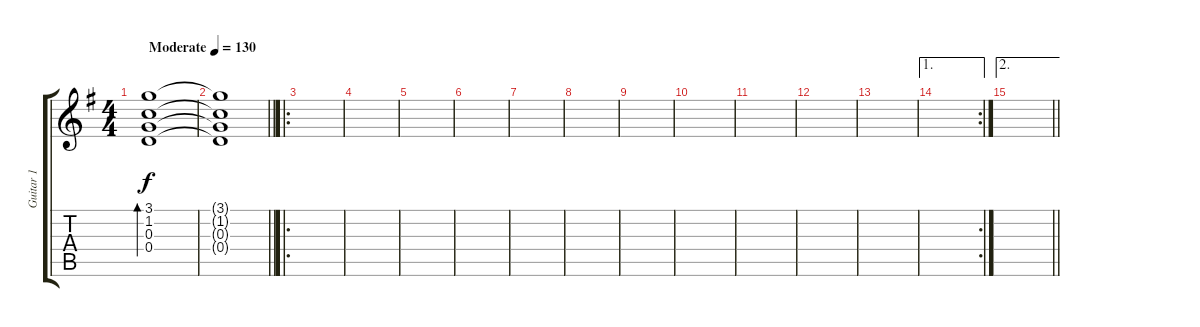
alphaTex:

\track ("Guitar 1" "Guitar 1") {instrument electricguitarjazz}
\staff {score tabs}
\tuning (E4 B3 G3 D3 A2 E2) {hide}
\ts (4 4)
\tempo (130 "Moderate")
\clef g2
\ks g
(3.1 1.2 0.3 0.4).1{bd 60 dy f instrument electricguitarjazz} |
\barLineRight lightlight
(3.1{t} 1.2{t} 0.3{t} 0.4{t}).1 |
\ro
|
|
|
|
|
|
|
|
|
|
|
\ae 1
\rc 2
|
\ae 2
\barLineRight lightlight
